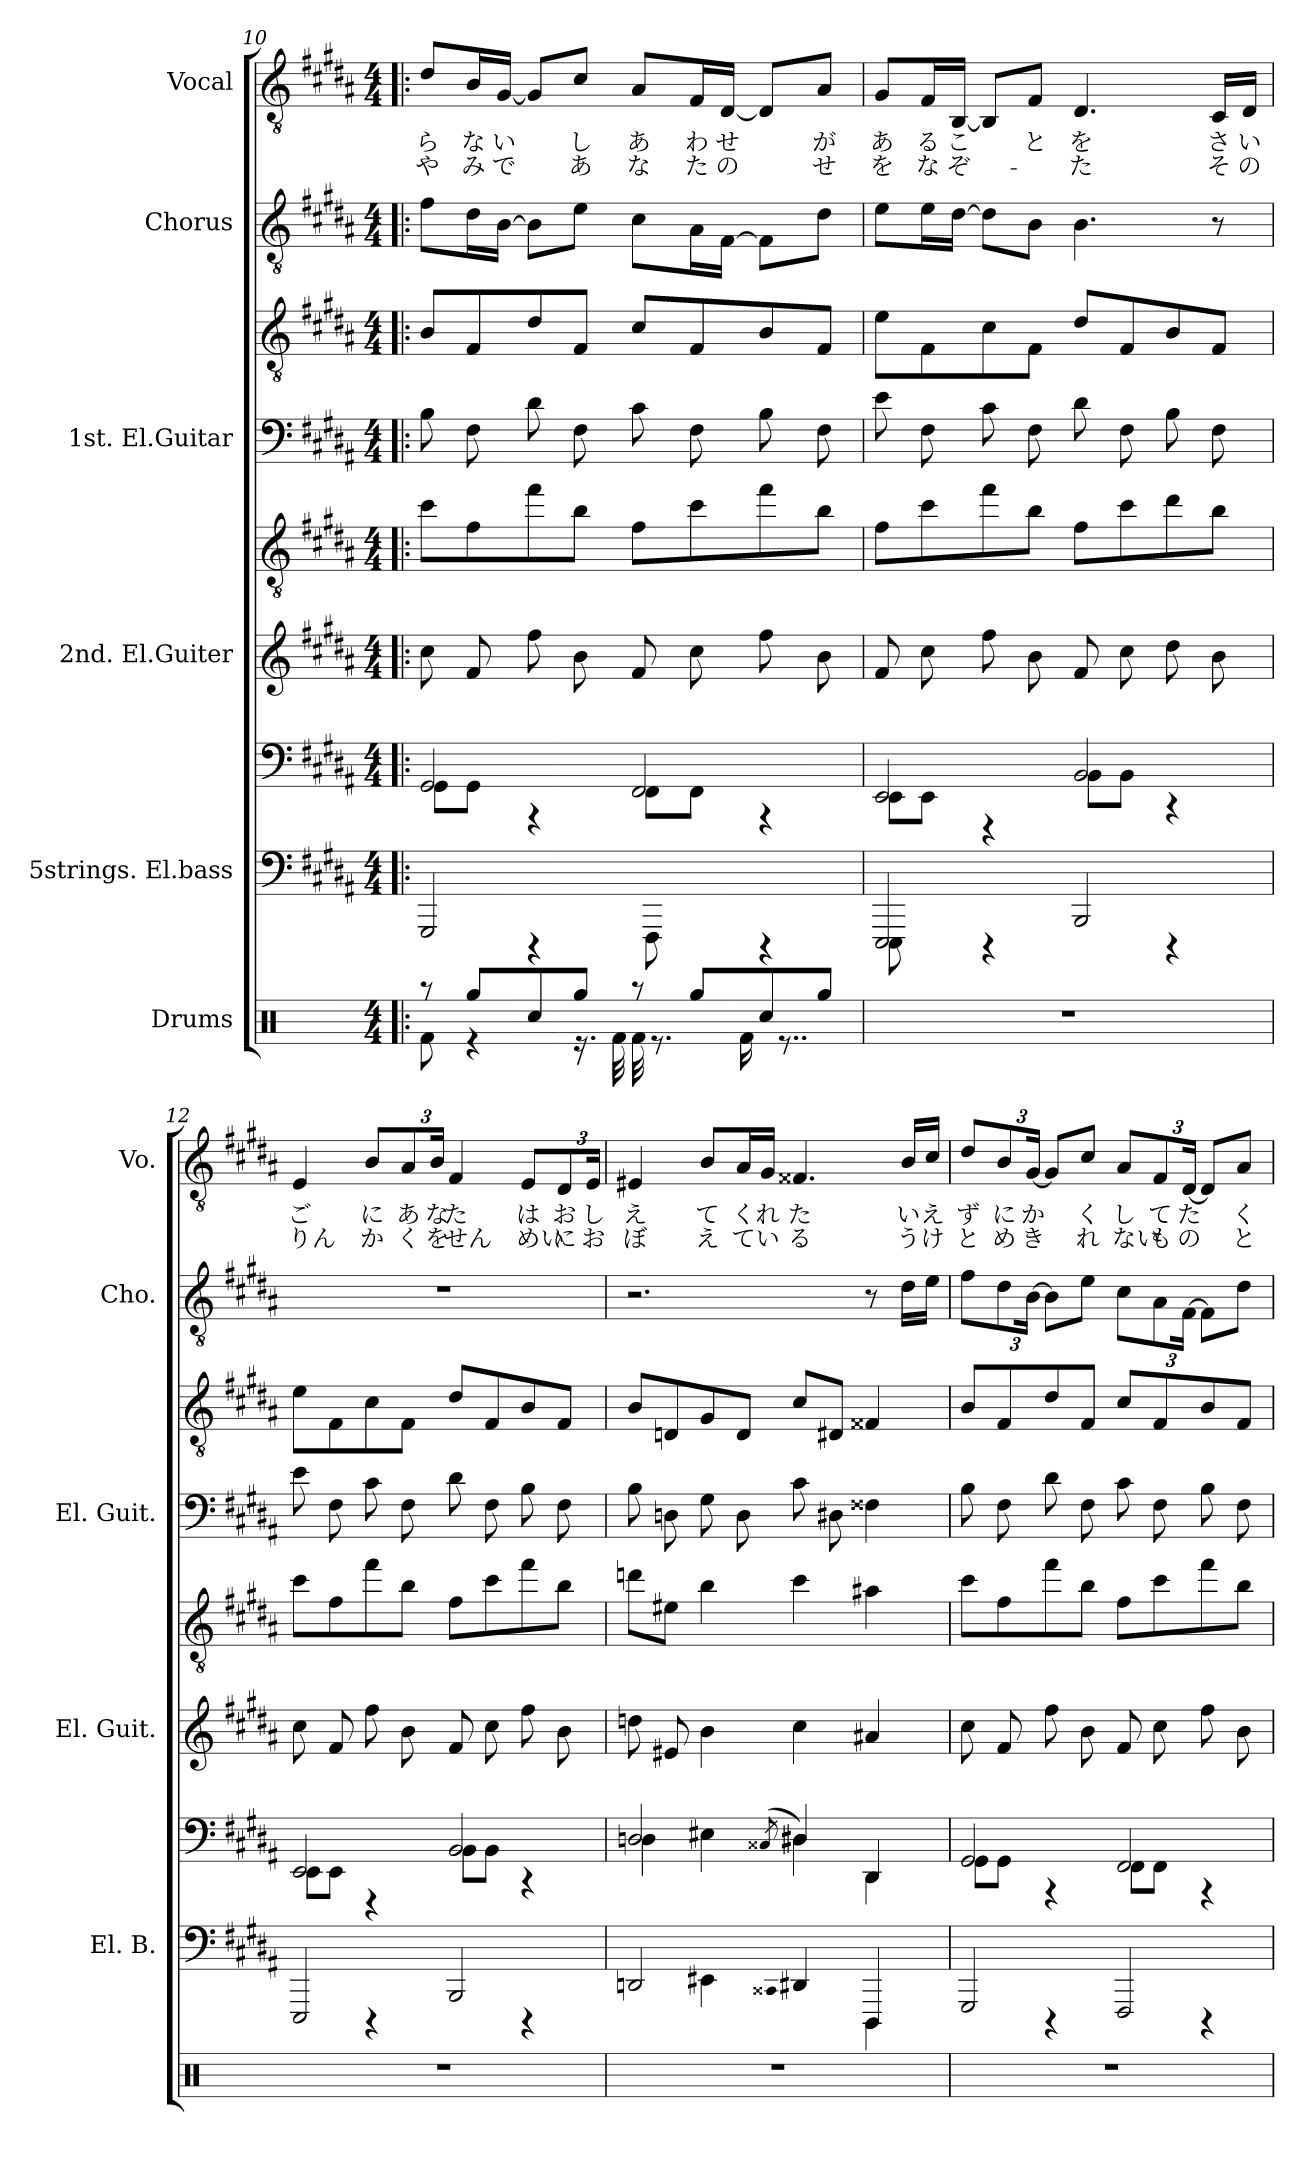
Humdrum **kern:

**kern	**kern	**kern	**kern	**kern	**kern	**kern	**kern	**kern	**text	**text	**text
*part6	*part5	*part5	*part4	*part4	*part3	*part3	*part2	*part1	*part1	*part1	*part1
*staff9	*staff8	*staff7	*staff6	*staff5	*staff4	*staff3	*staff2	*staff1	*staff1	*staff1	*staff1
*I"Drums	*I"5strings. El.bass	*	*I"2nd. El.Guiter	*	*I"1st. El.Guitar	*	*I"Chorus	*I"Vocal	*	*	*
*	*I'El. B.	*	*I'El. Guit.	*	*I'El. Guit.	*	*I'Cho.	*I'Vo.	*	*	*
*clefX	*	*clefF4	*	*clefGv2	*	*clefGv2	*clefGv2	*clefGv2	*	*	*
*	*ITrd7c12	*ITrd7c12	*	*	*	*	*	*	*	*	*
*k[]	*k[f#c#g#d#a#]	*k[f#c#g#d#a#]	*k[f#c#g#d#a#]	*k[f#c#g#d#a#]	*k[f#c#g#d#a#]	*k[f#c#g#d#a#]	*k[f#c#g#d#a#]	*k[f#c#g#d#a#]	*	*	*
*M4/4	*M4/4	*M4/4	*M4/4	*M4/4	*M4/4	*M4/4	*M4/4	*M4/4	*	*	*
=10!|:	=10!|:	=10!|:	=10!|:	=10!|:	=10!|:	=10!|:	=10!|:	=10!|:	=10!|:	=10!|:	=10!|:
*^	*^	*^	*	*	*	*	*	*	*	*	*
!	!	!	!	!	!	!	!	!	!	!	!	!LO:LY:b	!LO:LY:b	!
8r	8Rf\	2GGGG#	8GGGG#yy	2GGG#/	8GGG#!\L	8cc#	8cc#\L	8B	8B/L	8f#\L	8d#/L	ら	や	.
!	!	!	!	!	!	!	!	!	!	!	!	!LO:LY:b	!LO:LY:b	!
8Rgg/L	4r	.	8GGGG#yy	.	8GGG#!\J	8f#	8f#\	8F#	8F#/	16d#\L	16B/L	な	み	.
!	!	!	!	!	!	!	!	!	!	!	!	!LO:LY:b	!LO:LY:b	!
.	.	.	.	.	.	.	.	.	.	[16B\JJ	[16G#/JJ	い	で	.
8Rcc/	.	.	4r	.	4r	8ff#	8ff#\	8d#	8d#/	8B\L]	8G#/L]	.	.	.
!	!	!	!	!	!	!	!	!	!	!	!	!LO:LY:b	!LO:LY:b	!LO:LY:b
8Rgg/J	16.r	.	.	.	.	8b	8b\J	8F#	8F#/J	8e\J	8c#/J	し	あ	.
.	32Rf\	.	.	.	.	.	.	.	.	.	.	.	.	.
!	!	!	!	!	!	!	!	!	!	!	!	!LO:LY:b	!LO:LY:b	!
8r	32Rf\	2FFFF#yy	8FFFF#	2FFF#/	8FFF#!\L	8f#	8f#\L	8c#	8c#/L	8c#\L	8A#/L	あ	な	.
.	8.r	.	.	.	.	.	.	.	.	.	.	.	.	.
!	!	!	!	!	!	!	!	!	!	!	!	!LO:LY:b	!LO:LY:b	!
8Rgg/L	.	.	8FFFF#yy	.	8FFF#!\J	8cc#	8cc#\	8F#	8F#/	16A#\L	16F#/L	わ	た	.
!	!	!	!	!	!	!	!	!	!	!	!	!LO:LY:b	!LO:LY:b	!
.	.	.	.	.	.	.	.	.	.	[16F#\JJ	[16D#/JJ	せ	の	.
.	16Rf\	.	.	.	.	.	.	.	.	.	.	.	.	.
!	!	!	!	!	!	!	!	!	!	!	!	!	!LO:LY:b	!
8Rcc/	.	.	4r	.	4r	8ff#	8ff#\	8B	8B/	8F#\L]	8D#/L]	.	.	.
.	8..r	.	.	.	.	.	.	.	.	.	.	.	.	.
!	!	!	!	!	!	!	!	!	!	!	!	!LO:LY:b	!LO:LY:b	!
8Rgg/J	.	.	.	.	.	8b	8b\J	8F#	8F#/J	8d#\J	8A#/J	が	せ	.
*v	*v	*	*	*	*	*	*	*	*	*	*	*	*	*
=11	=11	=11	=11	=11	=11	=11	=11	=11	=11	=11	=11	=11	=11
!	!	!	!	!	!	!	!	!	!	!	!LO:LY:b	!LO:LY:b	!
1r	2EEEE	8EEEE!	2EEE/	8EEE!\L	8f#	8f#\L	8e	8e\L	8e\L	8G#/L	あ	を	.
!	!	!	!	!	!	!	!	!	!	!	!LO:LY:b	!LO:LY:b	!
.	.	8EEEEyy	.	8EEE!\J	8cc#	8cc#\	8F#	8F#\	16e\L	16F#/L	る	な	.
!	!	!	!	!	!	!	!	!	!	!	!LO:LY:b	!LO:LY:b	!
.	.	.	.	.	.	.	.	.	[16d#\JJ	[16BB/JJ	こ	ぞ-	.
.	.	4r	.	4r	8ff#	8ff#\	8c#	8c#\	8d#\L]	8BB/L]	.	.	.
!	!	!	!	!	!	!	!	!	!	!	!LO:LY:b	!	!
.	.	.	.	.	8b	8b\J	8F#	8F#\J	8B\J	8F#/J	と	.	.
!	!	!	!	!	!	!	!	!	!	!	!LO:LY:b	!LO:LY:b	!
.	2BBBB	8BBBByy	2BBB/	8BBB!\L	8f#	8f#\L	8d#	8d#/L	4.B\	4.D#/	を	-た	.
.	.	8BBBByy	.	8BBB!\J	8cc#	8cc#\	8F#	8F#/	.	.	.	.	.
.	.	4r	.	4r	8dd#	8dd#\	8B	8B/	.	.	.	.	.
!	!	!	!	!	!	!	!	!	!	!	!LO:LY:b	!LO:LY:b	!
.	.	.	.	.	8b	8b\J	8F#	8F#/J	8r	16C#/LL	さ	そ	.
!	!	!	!	!	!	!	!	!	!	!	!LO:LY:b	!LO:LY:b	!
.	.	.	.	.	.	.	.	.	.	16D#/JJ	い	の	.
=12	=12	=12	=12	=12	=12	=12	=12	=12	=12	=12	=12	=12	=12
!	!	!	!	!	!	!	!	!	!	!	!LO:LY:b	!LO:LY:b	!
1r	2EEEE	8EEEEyy	2EEE/	8EEE!\L	8cc#	8cc#\L	8e	8e\L	1r	4E/	ご	りん	.
.	.	8EEEEyy	.	8EEE!\J	8f#	8f#\	8F#	8F#\	.	.	.	.	.
!	!	!	!	!	!	!	!	!	!	!	!LO:LY:b	!LO:LY:b	!
.	.	4r	.	4r	8ff#	8ff#\	8c#	8c#\	.	8B/L	に	か	.
*	*	*	*	*	*	*	*	*	*	*Xbrackettup	*	*	*
!	!	!	!	!	!	!	!	!	!	!	!LO:LY:b	!LO:LY:b	!
.	.	.	.	.	8b	8b\J	8F#	8F#\J	.	12A#/	あ	く	.
!	!	!	!	!	!	!	!	!	!	!	!LO:LY:b	!LO:LY:b	!
.	.	.	.	.	.	.	.	.	.	24B/Jk	な	を	.
!	!	!	!	!	!	!	!	!	!	!	!LO:LY:b	!LO:LY:b	!
.	2BBBB	8BBBByy	2BBB/	8BBB!\L	8f#	8f#\L	8d#	8d#/L	.	4F#/	た	せん	.
.	.	8BBBByy	.	8BBB!\J	8cc#	8cc#\	8F#	8F#/	.	.	.	.	.
!	!	!	!	!	!	!	!	!	!	!	!LO:LY:b	!LO:LY:b	!
.	.	4r	.	4r	8ff#	8ff#\	8B	8B/	.	8E/L	は	めい	.
!	!	!	!	!	!	!	!	!	!	!	!LO:LY:b	!LO:LY:b	!
.	.	.	.	.	8b	8b\J	8F#	8F#/J	.	12D#/	お	に	.
!	!	!	!	!	!	!	!	!	!	!	!LO:LY:b	!LO:LY:b	!
.	.	.	.	.	.	.	.	.	.	24E/Jk	し	お	.
!!LO:LB:g=z
=13	=13	=13	=13	=13	=13	=13	=13	=13	=13	=13	=13	=13	=13
!	!	!	!	!	!	!	!	!	!	!	!LO:LY:b	!LO:LY:b	!
1r	2DDD	4DDDyy	2DDn/	4DD\	8ddn	8ddn\L	8B	8B/L	2.r	4E#X/	え	ぼ	.
.	.	.	.	.	8e#X	8e#X\J	8D	8Dn/	.	.	.	.	.
!	!	!	!	!	!	!	!	!	!	!	!LO:LY:b	!LO:LY:b	!
.	.	4EEE#	.	4EE#X\	4b	4b\	8G#	8G#/	.	8B/L	て	え	.
!	!	!	!	!	!	!	!	!	!	!	!LO:LY:b	!LO:LY:b	!
.	.	.	.	.	.	.	8D	8D/J	.	16A#/L	く	て	.
!	!	!	!	!	!	!	!	!	!	!	!LO:LY:b	!LO:LY:b	!
.	.	.	.	.	.	.	.	.	.	16G#/JJ	れ	い	.
.	qCCC##	.	(8qCC##X/	.	.	.	.	.	.	.	.	.	.
!	!	!	!	!	!	!	!	!	!	!	!LO:LY:b	!LO:LY:b	!
.	4DDD#	4DDD#yy	4DD#X/)	4DD#\	4cc#	4cc#\	8c#	8c#/L	.	4.F##X/	た	る	.
.	.	.	.	.	.	.	8D#	8D#X/J	.	.	.	.	.
.	4DDDD#	4DDDD#	4DDD#/	4DDD#\	4a#X	4a#X\	4F##	4F##X/	8r	.	.	.	.
!	!	!	!	!	!	!	!	!	!	!	!LO:LY:b	!LO:LY:b	!
.	.	.	.	.	.	.	.	.	16d#\LL	16B/LL	い	う	.
!	!	!	!	!	!	!	!	!	!	!	!LO:LY:b	!LO:LY:b	!
.	.	.	.	.	.	.	.	.	16e\JJ	16c#/JJ	え	け	.
=14	=14	=14	=14	=14	=14	=14	=14	=14	=14	=14	=14	=14	=14
!	!	!	!	!	!	!	!	!	!	!	!LO:LY:b	!LO:LY:b	!
1r	2GGGG#	8GGGG#yy	2GGG#/	8GGG#!\L	8cc#	8cc#\L	8B	8B/L	8f#\L	8d#/L	ず	と	.
*	*	*	*	*	*	*	*	*	*Xbrackettup	*	*	*	*
!	!	!	!	!	!	!	!	!	!	!	!LO:LY:b	!LO:LY:b	!
.	.	8GGGG#yy	.	8GGG#!\J	8f#	8f#\	8F#	8F#/	12d#\	12B/	に	め	.
!	!	!	!	!	!	!	!	!	!	!	!LO:LY:b	!LO:LY:b	!
.	.	.	.	.	.	.	.	.	[24B\Jk	[24G#/Jk	か	き	.
!	!	!	!	!	!	!	!	!	!	!	!LO:LY:b	!	!
.	.	4r	.	4r	8ff#	8ff#\	8d#	8d#/	8B\L]	8G#/L]	.	.	.
!	!	!	!	!	!	!	!	!	!	!	!LO:LY:b	!LO:LY:b	!
.	.	.	.	.	8b	8b\J	8F#	8F#/J	8e\J	8c#/J	く	れ	.
!	!	!	!	!	!	!	!	!	!	!	!LO:LY:b	!LO:LY:b	!
.	2FFFF#	8FFFF#yy	2FFF#/	8FFF#!\L	8f#	8f#\L	8c#	8c#/L	8c#\L	8A#/L	し	ない	.
!	!	!	!	!	!	!	!	!	!	!	!LO:LY:b	!LO:LY:b	!
.	.	8FFFF#yy	.	8FFF#!\J	8cc#	8cc#\	8F#	8F#/	12A#\	12F#/	て	も	.
!	!	!	!	!	!	!	!	!	!	!	!LO:LY:b	!LO:LY:b	!
.	.	.	.	.	.	.	.	.	[24F#\Jk	[24D#/Jk	た	の	.
.	.	4r	.	4r	8ff#	8ff#\	8B	8B/	8F#\L]	8D#/L]	.	.	.
!	!	!	!	!	!	!	!	!	!	!	!LO:LY:b	!LO:LY:b	!
.	.	.	.	.	8b	8b\J	8F#	8F#/J	8d#\J	8A#/J	く	と	.
*	*v	*v	*	*	*	*	*	*	*	*	*	*	*
*	*	*v	*v	*	*	*	*	*	*	*	*	*
=	=	=	=	=	=	=	=	=	=	=	=
*-	*-	*-	*-	*-	*-	*-	*-	*-	*-	*-	*-
